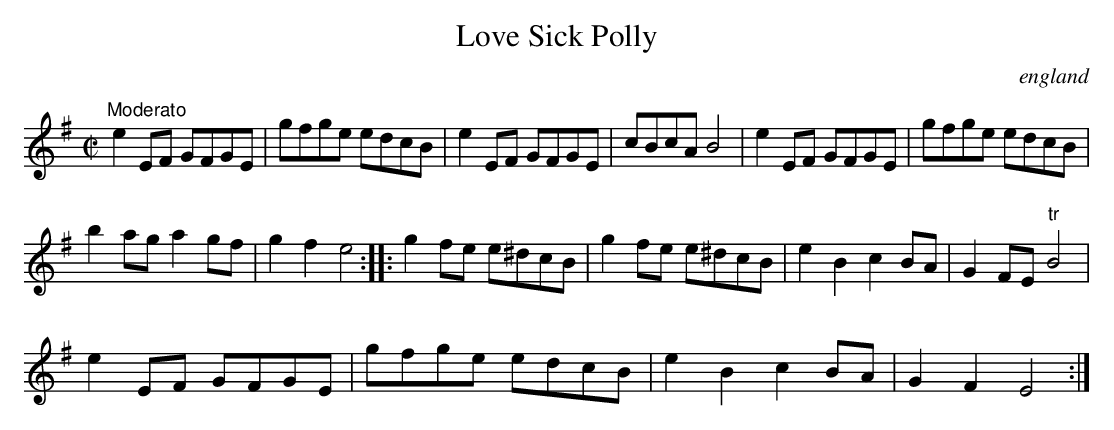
X:1
T:Love Sick Polly
O:england
M:C|
K:Emin
"Moderato"\
e2EF GFGE| gfge edcB| \
e2EF GFGE| cBcA B4|\
e2EF GFGE| gfge edcB|
b2ag a2gf| g2f2 e4::\
g2fe e^dcB| g2fe e^dcB| \
e2B2 c2BA| G2FE "tr"B4|
e2EF GFGE| gfge edcB| e2B2 c2BA| G2F2 E4:|
